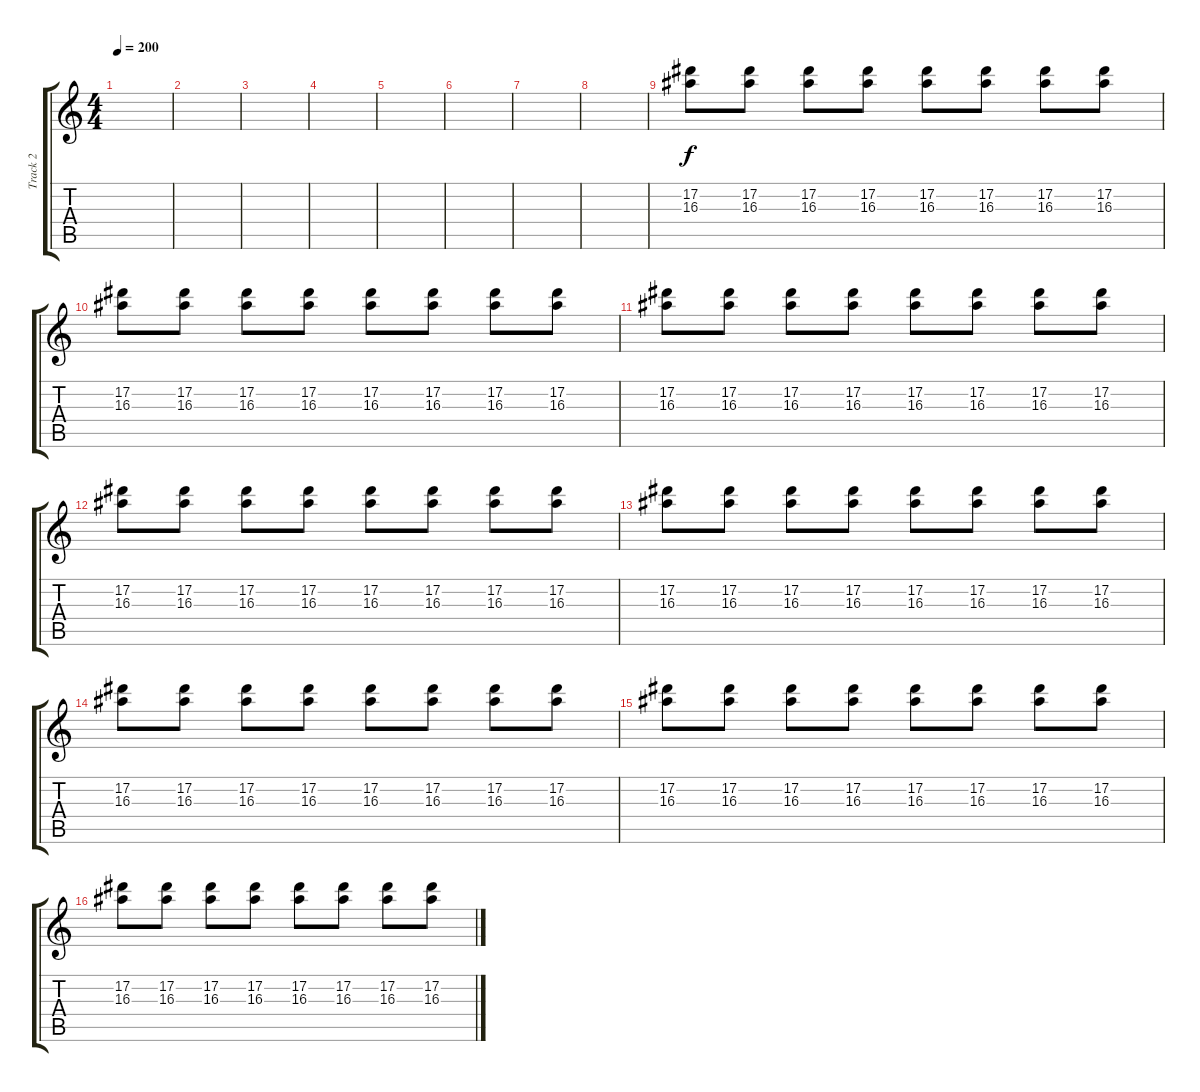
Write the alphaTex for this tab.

\track ("Track 2" "Track 2") {instrument distortionguitar}
\staff {score tabs}
\tuning (Eb4 Bb3 Gb3 Db3 Ab2 Eb2) {hide}
\ts (4 4)
\tempo 200
\clef g2
\ks c
|
|
|
|
|
|
|
|
(17.2 16.3).8 (17.2 16.3).8 (17.2 16.3).8 (17.2 16.3).8 (17.2 16.3).8 (17.2 16.3).8 (17.2 16.3).8 (17.2 16.3).8 |
(17.2 16.3).8 (17.2 16.3).8 (17.2 16.3).8 (17.2 16.3).8 (17.2 16.3).8 (17.2 16.3).8 (17.2 16.3).8 (17.2 16.3).8 |
(17.2 16.3).8 (17.2 16.3).8 (17.2 16.3).8 (17.2 16.3).8 (17.2 16.3).8 (17.2 16.3).8 (17.2 16.3).8 (17.2 16.3).8 |
(17.2 16.3).8 (17.2 16.3).8 (17.2 16.3).8 (17.2 16.3).8 (17.2 16.3).8 (17.2 16.3).8 (17.2 16.3).8 (17.2 16.3).8 |
(17.2 16.3).8 (17.2 16.3).8 (17.2 16.3).8 (17.2 16.3).8 (17.2 16.3).8 (17.2 16.3).8 (17.2 16.3).8 (17.2 16.3).8 |
(17.2 16.3).8 (17.2 16.3).8 (17.2 16.3).8 (17.2 16.3).8 (17.2 16.3).8 (17.2 16.3).8 (17.2 16.3).8 (17.2 16.3).8 |
(17.2 16.3).8 (17.2 16.3).8 (17.2 16.3).8 (17.2 16.3).8 (17.2 16.3).8 (17.2 16.3).8 (17.2 16.3).8 (17.2 16.3).8 |
(17.2 16.3).8 (17.2 16.3).8 (17.2 16.3).8 (17.2 16.3).8 (17.2 16.3).8 (17.2 16.3).8 (17.2 16.3).8 (17.2 16.3).8
